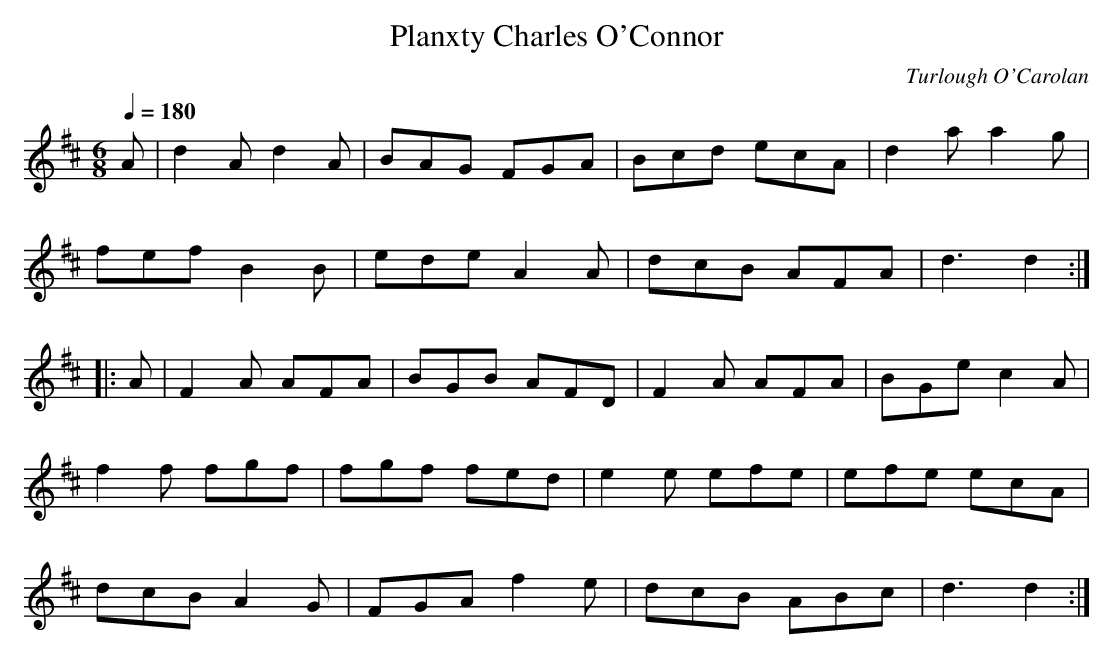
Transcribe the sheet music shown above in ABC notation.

X:1
T:Planxty Charles O'Connor
C:Turlough O'Carolan
L:1/8
M:6/8
Q:1/4=180
K:D major
A|d2A d2A|BAG FGA|Bcd ecA|d2a a2g|
fef B2B|ede A2A|dcB AFA|d3d2:|
|:A|F2A AFA|BGB AFD|F2A AFA|BGe c2A|
f2f fgf|fgf fed|e2e efe|efe ecA|
dcB A2G|FGA f2e|dcB ABc|d3d2:|
